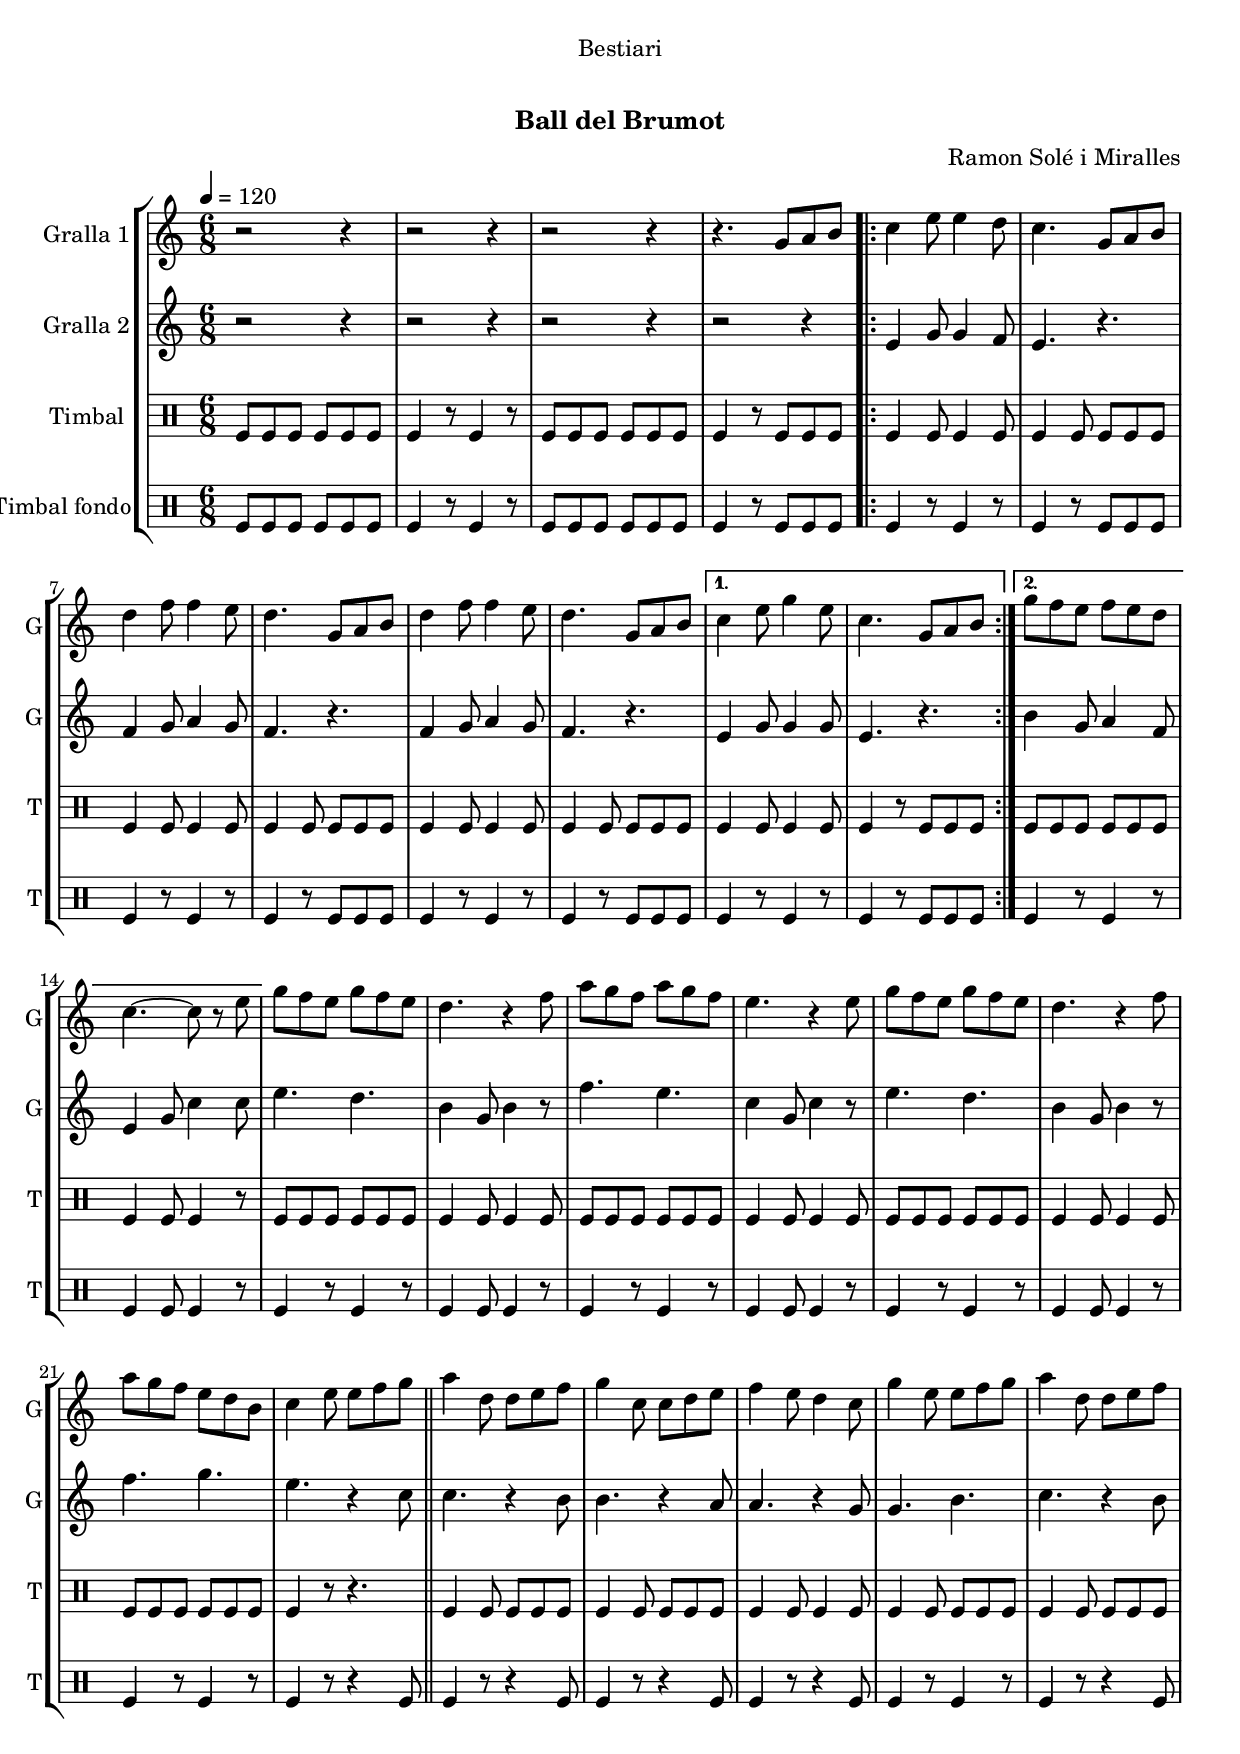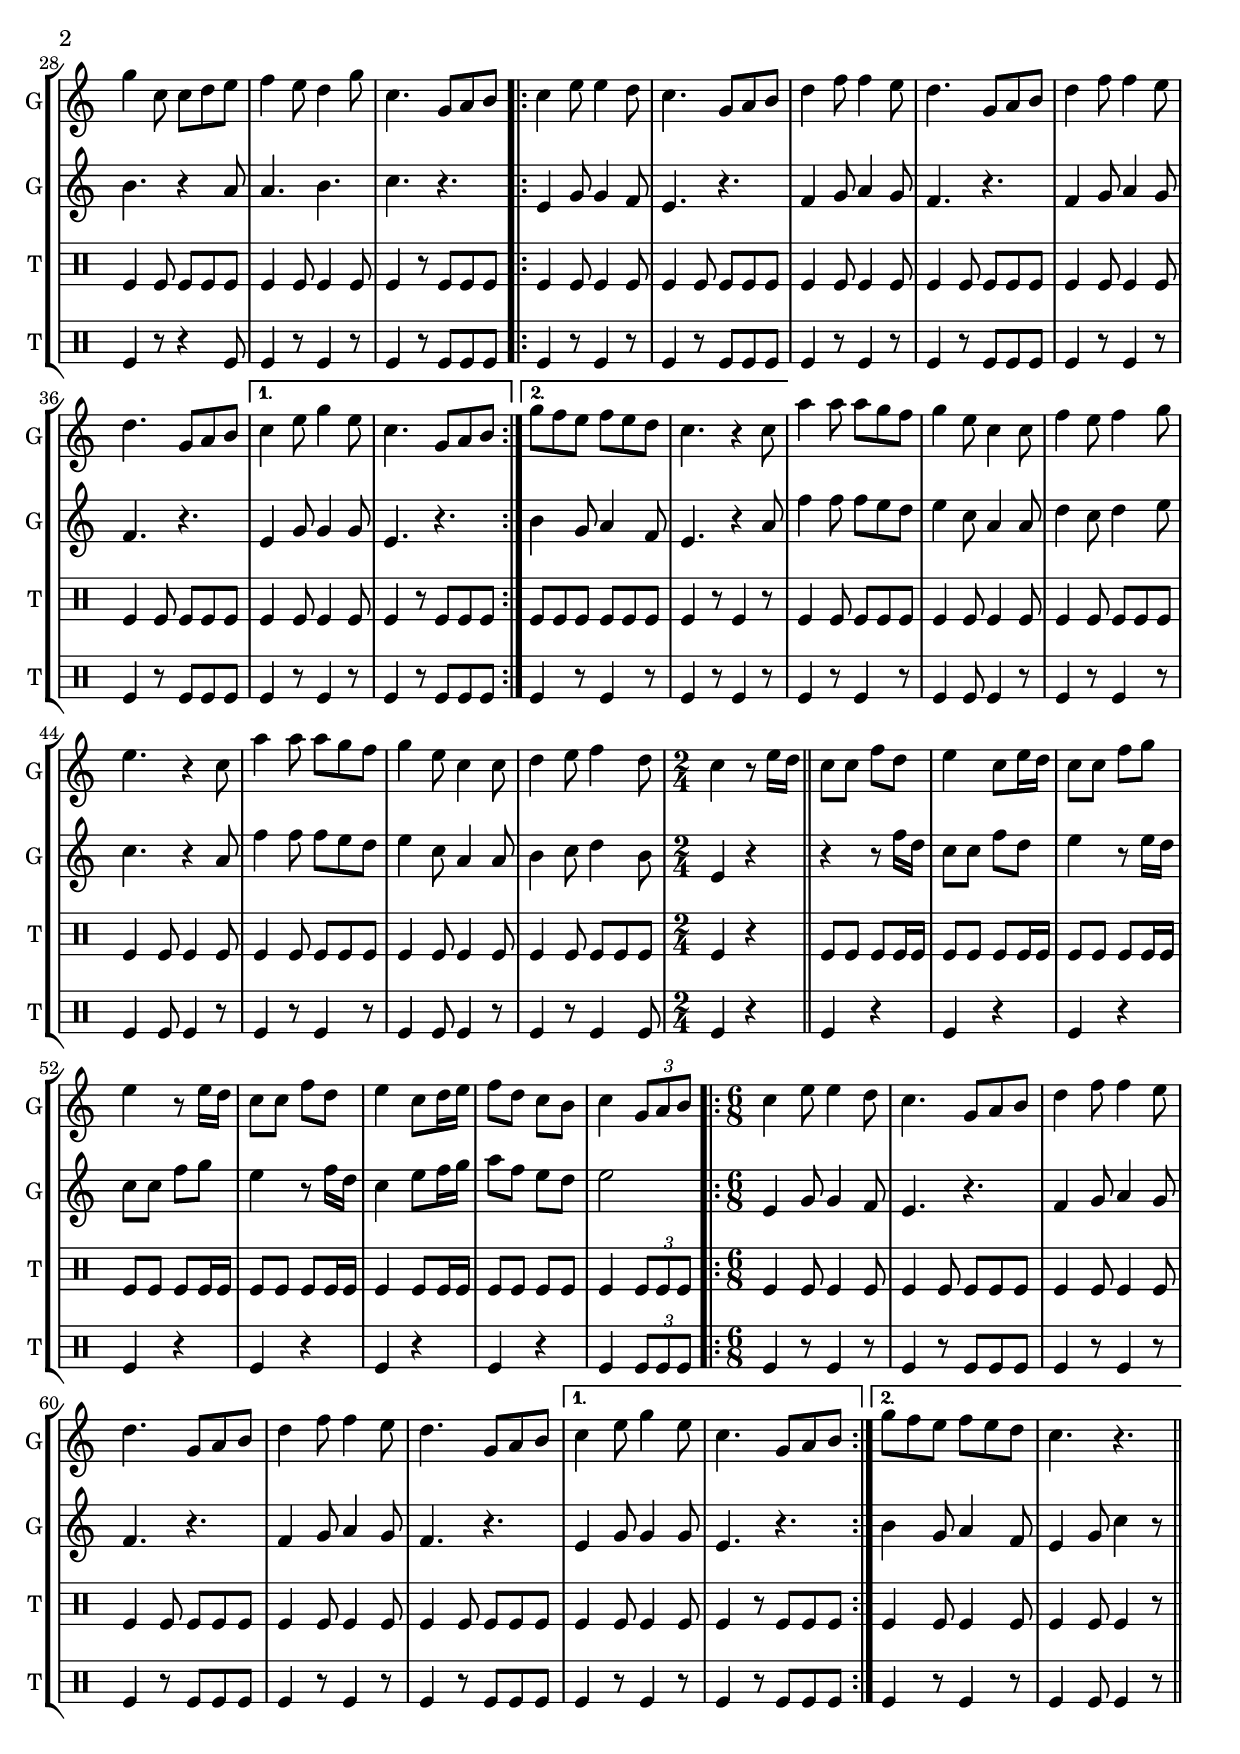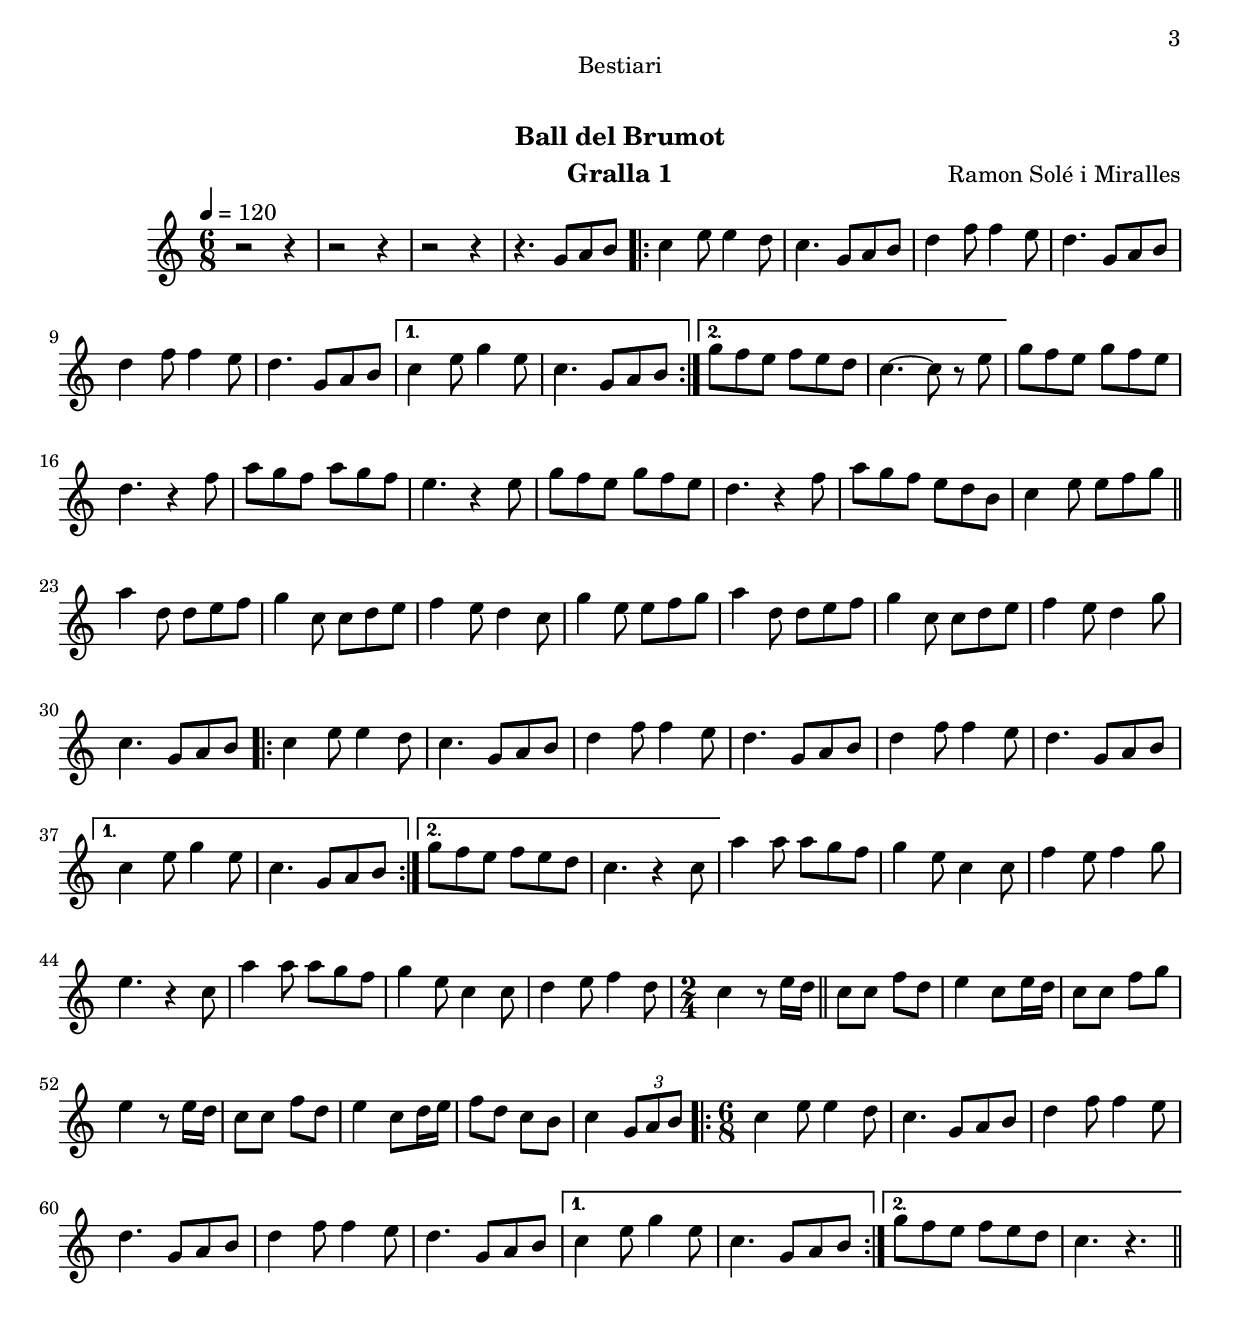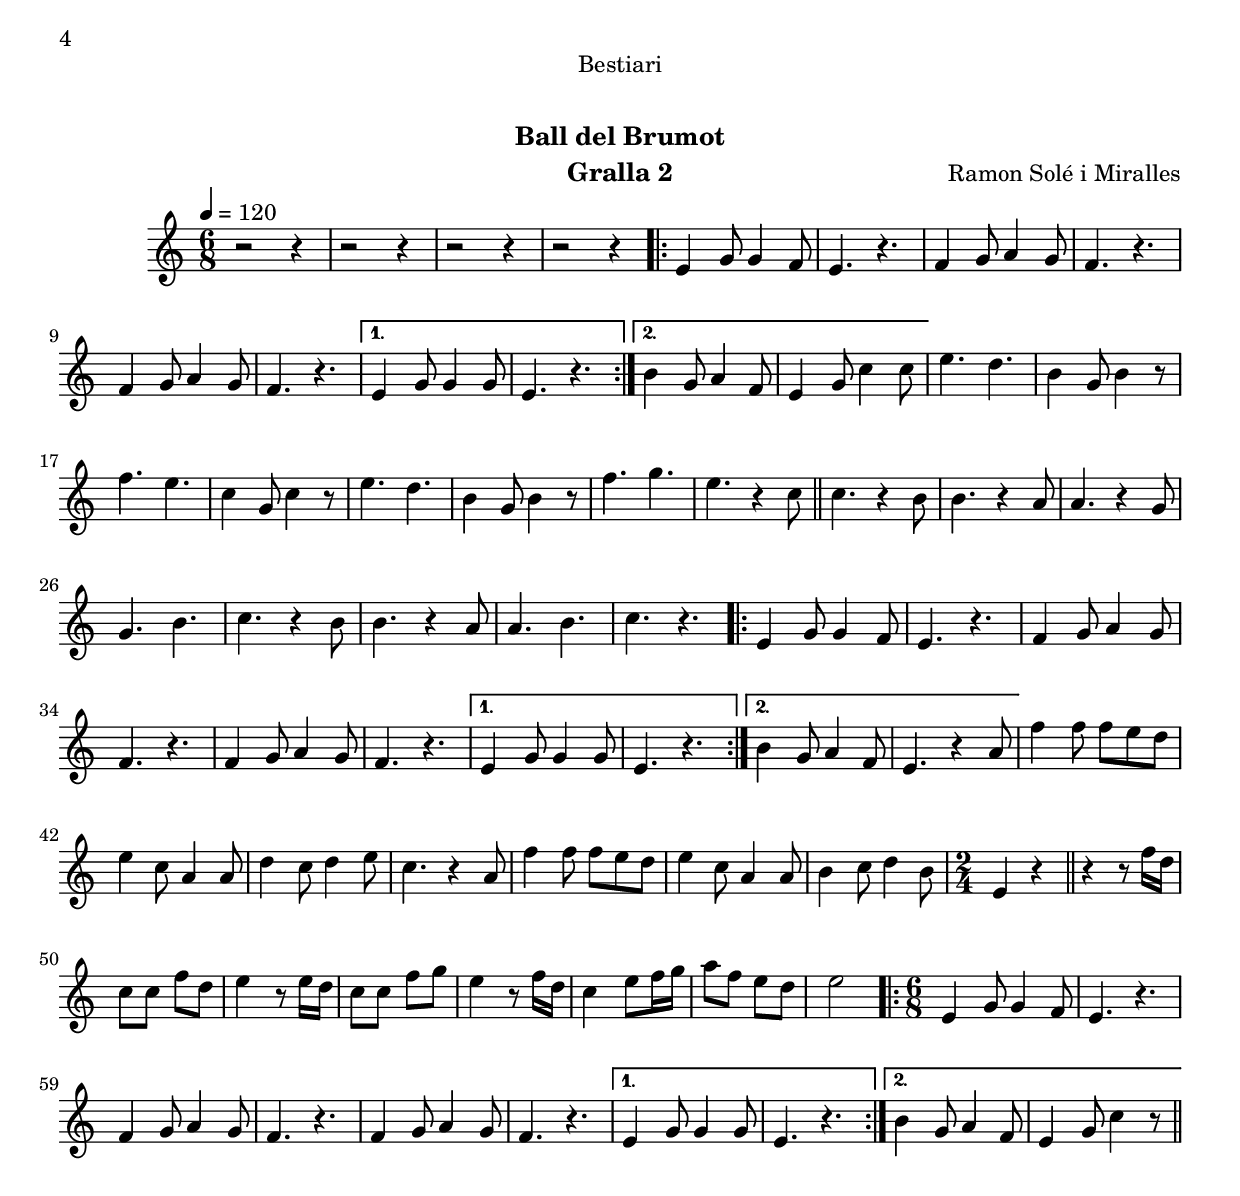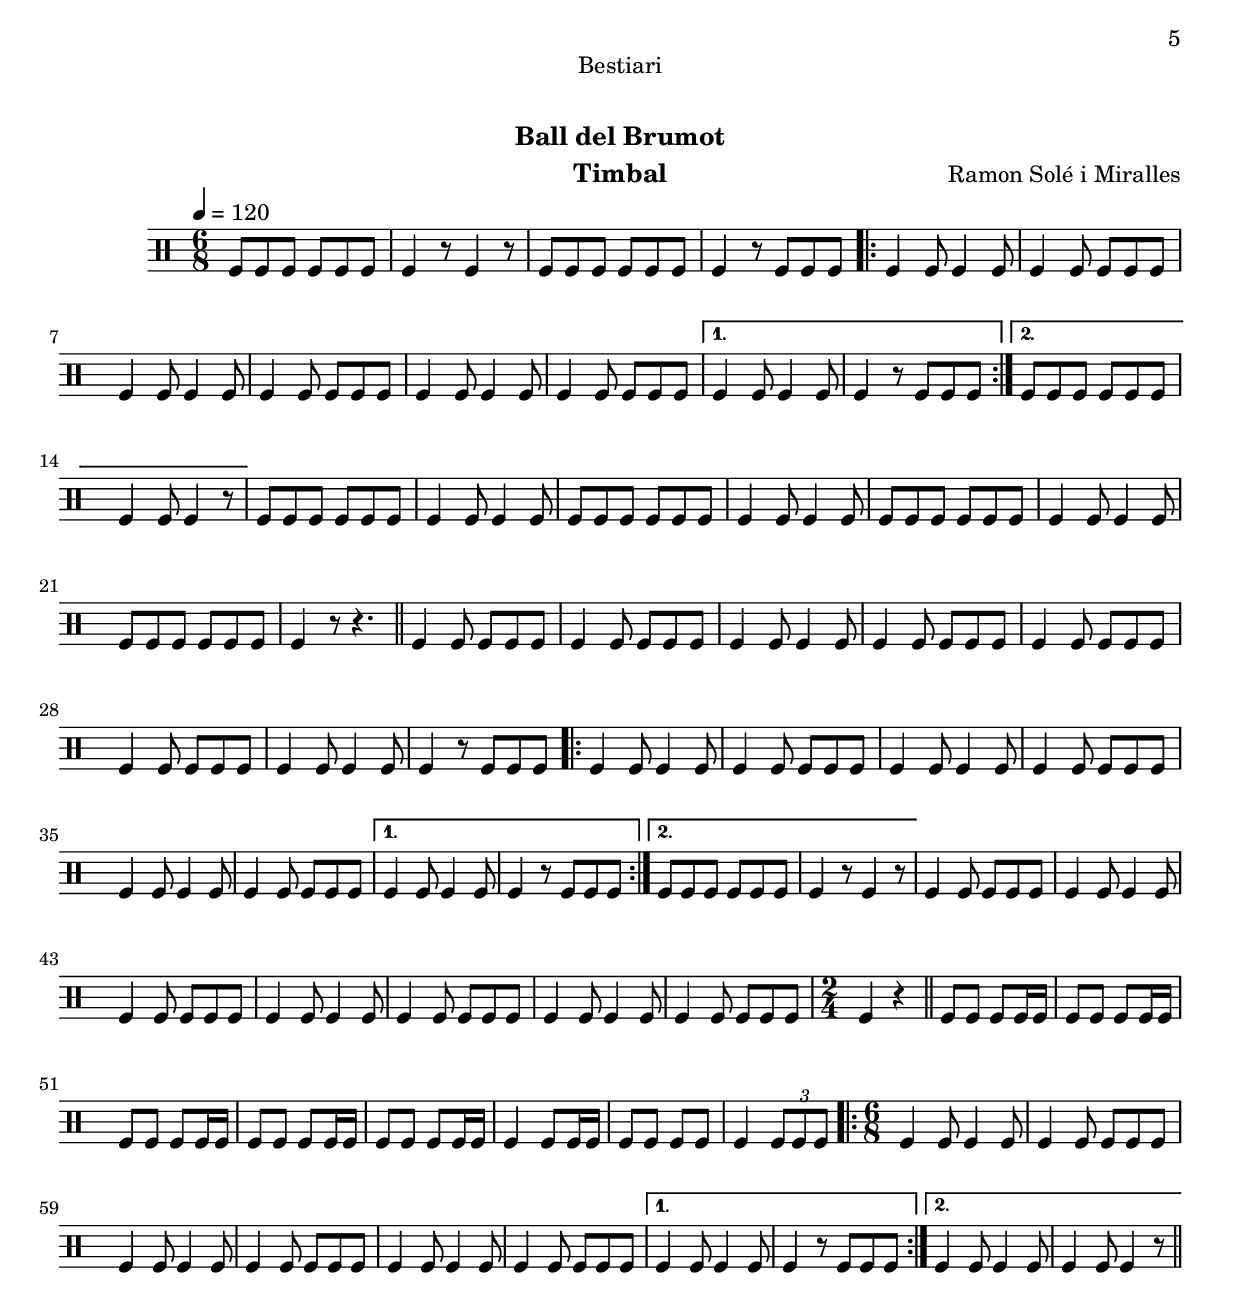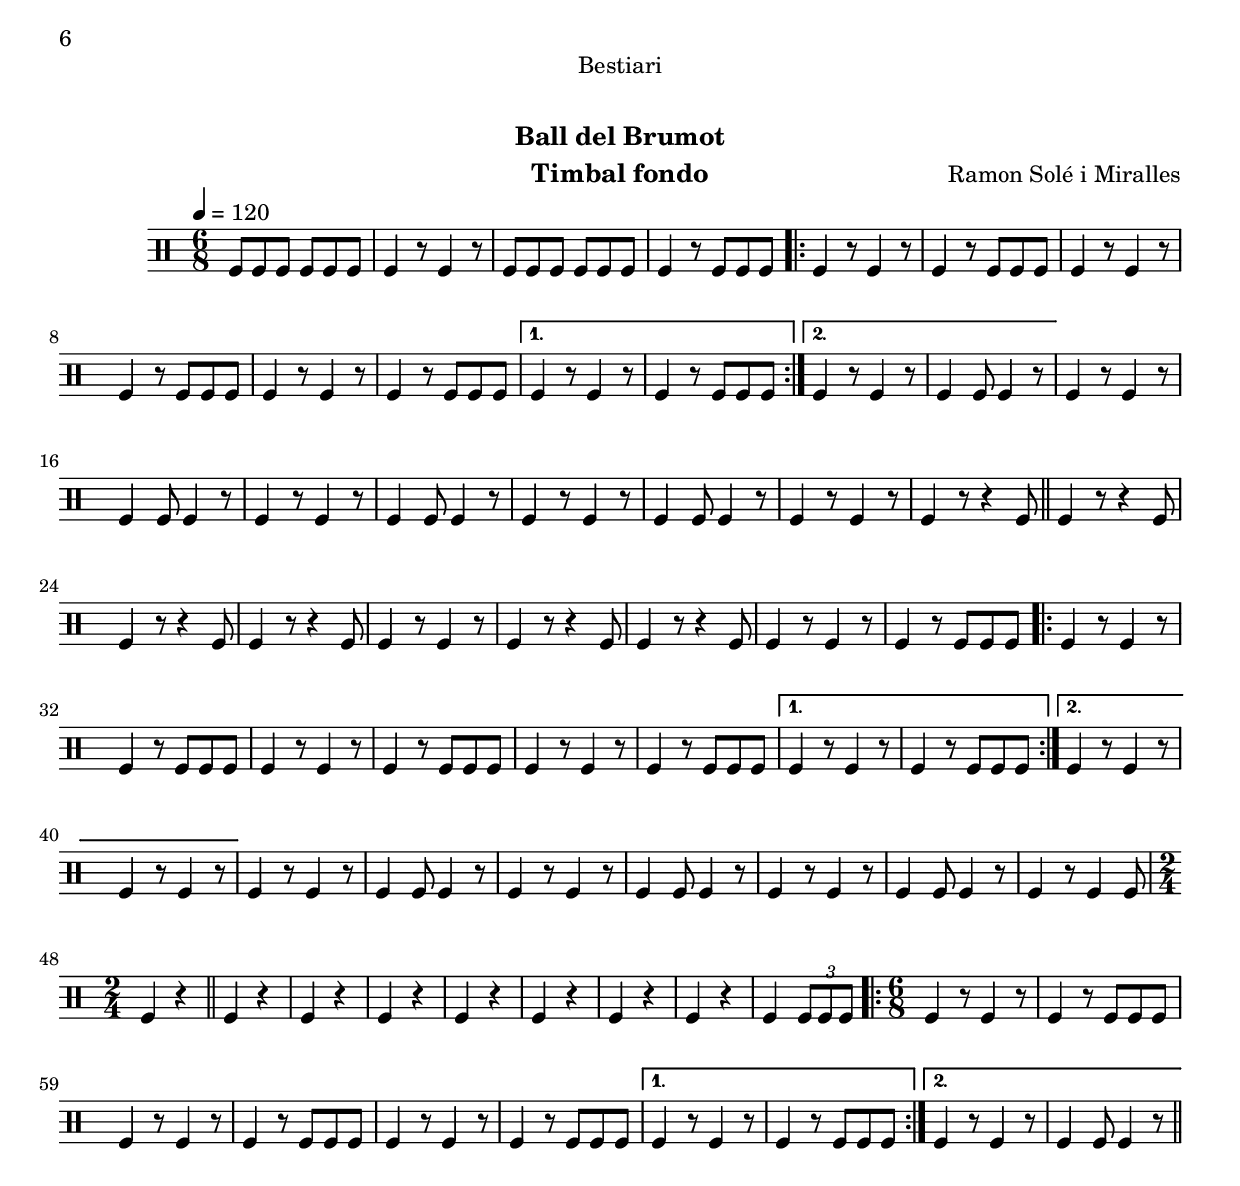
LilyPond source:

\version "2.16.0"

\header {
  dedication="Bestiari"
  title="  "
  subtitle="Ball del Brumot"
  subsubtitle=""
  poet=""
  meter=""
  piece=""
  composer="Ramon Solé i Miralles"
  arranger=""
  opus=""
  instrument=""
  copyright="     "
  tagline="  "
}

liniaroAa =
\relative g'
{
  \tempo 4 = 120
  \clef treble
  \key c \major
  \time 6/8
  r2 r4  |
  r2 r4  |
  r2 r4  |
  r4. g8 a b  |
  %05
  \repeat volta 2 { c4 e8 e4 d8  |
  c4. g8 a b  |
  d4 f8 f4 e8  |
  d4. g,8 a b  |
  d4 f8 f4 e8  |
  %10
  d4. g,8 a b }
  \alternative { { c4 e8 g4 e8  |
  c4. g8 a b }
  { g'8 f e f e d  |
  c4. ~ c8 r e } }
  %15
  g8 f e g f e  |
  d4. r4 f8  |
  a8 g f a g f  |
  e4. r4 e8  |
  g8 f e g f e  |
  %20
  d4. r4 f8  |
  a8 g f e d b  |
  c4 e8 e f g  \bar "||"
  a4 d,8 d e f  |
  g4 c,8 c d e  |
  %25
  f4 e8 d4 c8  |
  g'4 e8 e f g  |
  a4 d,8 d e f  |
  g4 c,8 c d e  |
  f4 e8 d4 g8  |
  %30
  c,4. g8 a b  |
  \repeat volta 2 { c4 e8 e4 d8  |
  c4. g8 a b  |
  d4 f8 f4 e8  |
  d4. g,8 a b  |
  %35
  d4 f8 f4 e8  |
  d4. g,8 a b }
  \alternative { { c4 e8 g4 e8  |
  c4. g8 a b }
  { g'8 f e f e d  |
  %40
  c4. r4 c8 } }
  a'4 a8 a g f  |
  g4 e8 c4 c8  |
  f4 e8 f4 g8  |
  e4. r4 c8  |
  %45
  a'4 a8 a g f  |
  g4 e8 c4 c8  |
  d4 e8 f4 d8  |
  \time 2/4   c4 r8 e16 d \bar "||"
  c8 c f d  |
  %50
  e4 c8 e16 d  |
  c8 c f g  |
  e4 r8 e16 d  |
  c8 c f d  |
  e4 c8 d16 e  |
  %55
  f8 d c b  |
  c4 \times 2/3 { g8 a b }  |
  \time 6/8   \repeat volta 2 { c4 e8 e4 d8  |
  c4. g8 a b  |
  d4 f8 f4 e8  |
  %60
  d4. g,8 a b  |
  d4 f8 f4 e8  |
  d4. g,8 a b }
  \alternative { { c4 e8 g4 e8  |
  c4. g8 a b }
  %65
  { g'8 f e f e d  |
  c4. r } } \bar "||"
}

liniaroAb =
\relative e'
{
  \tempo 4 = 120
  \clef treble
  \key c \major
  \time 6/8
  r2 r4  |
  r2 r4  |
  r2 r4  |
  r2 r4  |
  %05
  \repeat volta 2 { e4 g8 g4 f8  |
  e4. r  |
  f4 g8 a4 g8  |
  f4. r  |
  f4 g8 a4 g8  |
  %10
  f4. r }
  \alternative { { e4 g8 g4 g8  |
  e4. r }
  { b'4 g8 a4 f8  |
  e4 g8 c4 c8 } }
  %15
  e4. d  |
  b4 g8 b4 r8  |
  f'4. e  |
  c4 g8 c4 r8  |
  e4. d  |
  %20
  b4 g8 b4 r8  |
  f'4. g  |
  e4. r4 c8  \bar "||"
  c4. r4 b8  |
  b4. r4 a8  |
  %25
  a4. r4 g8  |
  g4. b  |
  c4. r4 b8  |
  b4. r4 a8  |
  a4. b  |
  %30
  c4. r  |
  \repeat volta 2 { e,4 g8 g4 f8  |
  e4. r  |
  f4 g8 a4 g8  |
  f4. r  |
  %35
  f4 g8 a4 g8  |
  f4. r }
  \alternative { { e4 g8 g4 g8  |
  e4. r }
  { b'4 g8 a4 f8  |
  %40
  e4. r4 a8 } }
  f'4 f8 f e d  |
  e4 c8 a4 a8  |
  d4 c8 d4 e8  |
  c4. r4 a8  |
  %45
  f'4 f8 f e d  |
  e4 c8 a4 a8  |
  b4 c8 d4 b8  |
  \time 2/4   e,4 r  \bar "||"
  r4 r8 f'16 d  |
  %50
  c8 c f d  |
  e4 r8 e16 d  |
  c8 c f g  |
  e4 r8 f16 d  |
  c4 e8 f16 g  |
  %55
  a8 f e d  |
  e2  |
  \time 6/8   \repeat volta 2 { e,4 g8 g4 f8  |
  e4. r  |
  f4 g8 a4 g8  |
  %60
  f4. r  |
  f4 g8 a4 g8  |
  f4. r }
  \alternative { { e4 g8 g4 g8  |
  e4. r }
  %65
  { b'4 g8 a4 f8  |
  e4 g8 c4 r8 } } \bar "||"
}

liniaroAc =
\drummode
{
  \tempo 4 = 120
  \time 6/8
  tomfl8 tomfl tomfl tomfl tomfl tomfl  |
  tomfl4 r8 tomfl4 r8  |
  tomfl8 tomfl tomfl tomfl tomfl tomfl  |
  tomfl4 r8 tomfl tomfl tomfl  |
  %05
  \repeat volta 2 { tomfl4 tomfl8 tomfl4 tomfl8  |
  tomfl4 tomfl8 tomfl tomfl tomfl  |
  tomfl4 tomfl8 tomfl4 tomfl8  |
  tomfl4 tomfl8 tomfl tomfl tomfl  |
  tomfl4 tomfl8 tomfl4 tomfl8  |
  %10
  tomfl4 tomfl8 tomfl tomfl tomfl }
  \alternative { { tomfl4 tomfl8 tomfl4 tomfl8  |
  tomfl4 r8 tomfl tomfl tomfl }
  { tomfl8 tomfl tomfl tomfl tomfl tomfl  |
  tomfl4 tomfl8 tomfl4 r8 } }
  %15
  tomfl8 tomfl tomfl tomfl tomfl tomfl  |
  tomfl4 tomfl8 tomfl4 tomfl8  |
  tomfl8 tomfl tomfl tomfl tomfl tomfl  |
  tomfl4 tomfl8 tomfl4 tomfl8  |
  tomfl8 tomfl tomfl tomfl tomfl tomfl  |
  %20
  tomfl4 tomfl8 tomfl4 tomfl8  |
  tomfl8 tomfl tomfl tomfl tomfl tomfl  |
  tomfl4 r8 r4.  \bar "||"
  tomfl4 tomfl8 tomfl tomfl tomfl  |
  tomfl4 tomfl8 tomfl tomfl tomfl  |
  %25
  tomfl4 tomfl8 tomfl4 tomfl8  |
  tomfl4 tomfl8 tomfl tomfl tomfl  |
  tomfl4 tomfl8 tomfl tomfl tomfl  |
  tomfl4 tomfl8 tomfl tomfl tomfl  |
  tomfl4 tomfl8 tomfl4 tomfl8  |
  %30
  tomfl4 r8 tomfl tomfl tomfl  |
  \repeat volta 2 { tomfl4 tomfl8 tomfl4 tomfl8  |
  tomfl4 tomfl8 tomfl tomfl tomfl  |
  tomfl4 tomfl8 tomfl4 tomfl8  |
  tomfl4 tomfl8 tomfl tomfl tomfl  |
  %35
  tomfl4 tomfl8 tomfl4 tomfl8  |
  tomfl4 tomfl8 tomfl tomfl tomfl }
  \alternative { { tomfl4 tomfl8 tomfl4 tomfl8  |
  tomfl4 r8 tomfl tomfl tomfl }
  { tomfl8 tomfl tomfl tomfl tomfl tomfl  |
  %40
  tomfl4 r8 tomfl4 r8 } }
  tomfl4 tomfl8 tomfl tomfl tomfl  |
  tomfl4 tomfl8 tomfl4 tomfl8  |
  tomfl4 tomfl8 tomfl tomfl tomfl  |
  tomfl4 tomfl8 tomfl4 tomfl8  |
  %45
  tomfl4 tomfl8 tomfl tomfl tomfl  |
  tomfl4 tomfl8 tomfl4 tomfl8  |
  tomfl4 tomfl8 tomfl tomfl tomfl  |
  \time 2/4   tomfl4 r  \bar "||"
  tomfl8 tomfl tomfl tomfl16 tomfl  |
  %50
  tomfl8 tomfl tomfl tomfl16 tomfl  |
  tomfl8 tomfl tomfl tomfl16 tomfl  |
  tomfl8 tomfl tomfl tomfl16 tomfl  |
  tomfl8 tomfl tomfl tomfl16 tomfl  |
  tomfl4 tomfl8 tomfl16 tomfl  |
  %55
  tomfl8 tomfl tomfl tomfl  |
  tomfl4 \times 2/3 { tomfl8 tomfl tomfl }  |
  \time 6/8   \repeat volta 2 { tomfl4 tomfl8 tomfl4 tomfl8  |
  tomfl4 tomfl8 tomfl tomfl tomfl  |
  tomfl4 tomfl8 tomfl4 tomfl8  |
  %60
  tomfl4 tomfl8 tomfl tomfl tomfl  |
  tomfl4 tomfl8 tomfl4 tomfl8  |
  tomfl4 tomfl8 tomfl tomfl tomfl }
  \alternative { { tomfl4 tomfl8 tomfl4 tomfl8  |
  tomfl4 r8 tomfl tomfl tomfl }
  %65
  { tomfl4 tomfl8 tomfl4 tomfl8  |
  tomfl4 tomfl8 tomfl4 r8 } } \bar "||"
}

liniaroAd =
\drummode
{
  \tempo 4 = 120
  \time 6/8
  tomfl8 tomfl tomfl tomfl tomfl tomfl  |
  tomfl4 r8 tomfl4 r8  |
  tomfl8 tomfl tomfl tomfl tomfl tomfl  |
  tomfl4 r8 tomfl tomfl tomfl  |
  %05
  \repeat volta 2 { tomfl4 r8 tomfl4 r8  |
  tomfl4 r8 tomfl tomfl tomfl  |
  tomfl4 r8 tomfl4 r8  |
  tomfl4 r8 tomfl tomfl tomfl  |
  tomfl4 r8 tomfl4 r8  |
  %10
  tomfl4 r8 tomfl tomfl tomfl }
  \alternative { { tomfl4 r8 tomfl4 r8  |
  tomfl4 r8 tomfl tomfl tomfl }
  { tomfl4 r8 tomfl4 r8  |
  tomfl4 tomfl8 tomfl4 r8 } }
  %15
  tomfl4 r8 tomfl4 r8  |
  tomfl4 tomfl8 tomfl4 r8  |
  tomfl4 r8 tomfl4 r8  |
  tomfl4 tomfl8 tomfl4 r8  |
  tomfl4 r8 tomfl4 r8  |
  %20
  tomfl4 tomfl8 tomfl4 r8  |
  tomfl4 r8 tomfl4 r8  |
  tomfl4 r8 r4 tomfl8  \bar "||"
  tomfl4 r8 r4 tomfl8  |
  tomfl4 r8 r4 tomfl8  |
  %25
  tomfl4 r8 r4 tomfl8  |
  tomfl4 r8 tomfl4 r8  |
  tomfl4 r8 r4 tomfl8  |
  tomfl4 r8 r4 tomfl8  |
  tomfl4 r8 tomfl4 r8  |
  %30
  tomfl4 r8 tomfl tomfl tomfl  |
  \repeat volta 2 { tomfl4 r8 tomfl4 r8  |
  tomfl4 r8 tomfl tomfl tomfl  |
  tomfl4 r8 tomfl4 r8  |
  tomfl4 r8 tomfl tomfl tomfl  |
  %35
  tomfl4 r8 tomfl4 r8  |
  tomfl4 r8 tomfl tomfl tomfl }
  \alternative { { tomfl4 r8 tomfl4 r8  |
  tomfl4 r8 tomfl tomfl tomfl }
  { tomfl4 r8 tomfl4 r8  |
  %40
  tomfl4 r8 tomfl4 r8 } }
  tomfl4 r8 tomfl4 r8  |
  tomfl4 tomfl8 tomfl4 r8  |
  tomfl4 r8 tomfl4 r8  |
  tomfl4 tomfl8 tomfl4 r8  |
  %45
  tomfl4 r8 tomfl4 r8  |
  tomfl4 tomfl8 tomfl4 r8  |
  tomfl4 r8 tomfl4 tomfl8  |
  \time 2/4   tomfl4 r  \bar "||"
  tomfl4 r  |
  %50
  tomfl4 r  |
  tomfl4 r  |
  tomfl4 r  |
  tomfl4 r  |
  tomfl4 r  |
  %55
  tomfl4 r  |
  tomfl4 \times 2/3 { tomfl8 tomfl tomfl }  |
  \time 6/8   \repeat volta 2 { tomfl4 r8 tomfl4 r8  |
  tomfl4 r8 tomfl tomfl tomfl  |
  tomfl4 r8 tomfl4 r8  |
  %60
  tomfl4 r8 tomfl tomfl tomfl  |
  tomfl4 r8 tomfl4 r8  |
  tomfl4 r8 tomfl tomfl tomfl }
  \alternative { { tomfl4 r8 tomfl4 r8  |
  tomfl4 r8 tomfl tomfl tomfl }
  %65
  { tomfl4 r8 tomfl4 r8  |
  tomfl4 tomfl8 tomfl4 r8 } } \bar "||"
}

\bookpart {
  \score {
    \new StaffGroup {
      \override Score.RehearsalMark #'self-alignment-X = #LEFT
      <<
        \new Staff \with {instrumentName = #"Gralla 1" shortInstrumentName = #"G"} \liniaroAa
        \new Staff \with {instrumentName = #"Gralla 2" shortInstrumentName = #"G"} \liniaroAb
        \new DrumStaff \with {instrumentName = #"Timbal" shortInstrumentName = #"T"} \liniaroAc
        \new DrumStaff \with {instrumentName = #"Timbal fondo" shortInstrumentName = #"T"} \liniaroAd
      >>
    }
    \layout {}
  }\score { \unfoldRepeats
    \new StaffGroup {
      \override Score.RehearsalMark #'self-alignment-X = #LEFT
      <<
        \new Staff \with {instrumentName = #"Gralla 1" shortInstrumentName = #"G"} \liniaroAa
        \new Staff \with {instrumentName = #"Gralla 2" shortInstrumentName = #"G"} \liniaroAb
        \new DrumStaff \with {instrumentName = #"Timbal" shortInstrumentName = #"T"} \liniaroAc
        \new DrumStaff \with {instrumentName = #"Timbal fondo" shortInstrumentName = #"T"} \liniaroAd
      >>
    }
    \midi {}
  }
}

\bookpart {
  \header {instrument="Gralla 1"}
  \score {
    \new StaffGroup {
      \override Score.RehearsalMark #'self-alignment-X = #LEFT
      <<
        \new Staff \liniaroAa
      >>
    }
    \layout {}
  }\score { \unfoldRepeats
    \new StaffGroup {
      \override Score.RehearsalMark #'self-alignment-X = #LEFT
      <<
        \new Staff \liniaroAa
      >>
    }
    \midi {}
  }
}

\bookpart {
  \header {instrument="Gralla 2"}
  \score {
    \new StaffGroup {
      \override Score.RehearsalMark #'self-alignment-X = #LEFT
      <<
        \new Staff \liniaroAb
      >>
    }
    \layout {}
  }\score { \unfoldRepeats
    \new StaffGroup {
      \override Score.RehearsalMark #'self-alignment-X = #LEFT
      <<
        \new Staff \liniaroAb
      >>
    }
    \midi {}
  }
}

\bookpart {
  \header {instrument="Timbal"}
  \score {
    \new StaffGroup {
      \override Score.RehearsalMark #'self-alignment-X = #LEFT
      <<
        \new DrumStaff \liniaroAc
      >>
    }
    \layout {}
  }\score { \unfoldRepeats
    \new StaffGroup {
      \override Score.RehearsalMark #'self-alignment-X = #LEFT
      <<
        \new DrumStaff \liniaroAc
      >>
    }
    \midi {}
  }
}

\bookpart {
  \header {instrument="Timbal fondo"}
  \score {
    \new StaffGroup {
      \override Score.RehearsalMark #'self-alignment-X = #LEFT
      <<
        \new DrumStaff \liniaroAd
      >>
    }
    \layout {}
  }\score { \unfoldRepeats
    \new StaffGroup {
      \override Score.RehearsalMark #'self-alignment-X = #LEFT
      <<
        \new DrumStaff \liniaroAd
      >>
    }
    \midi {}
  }
}
